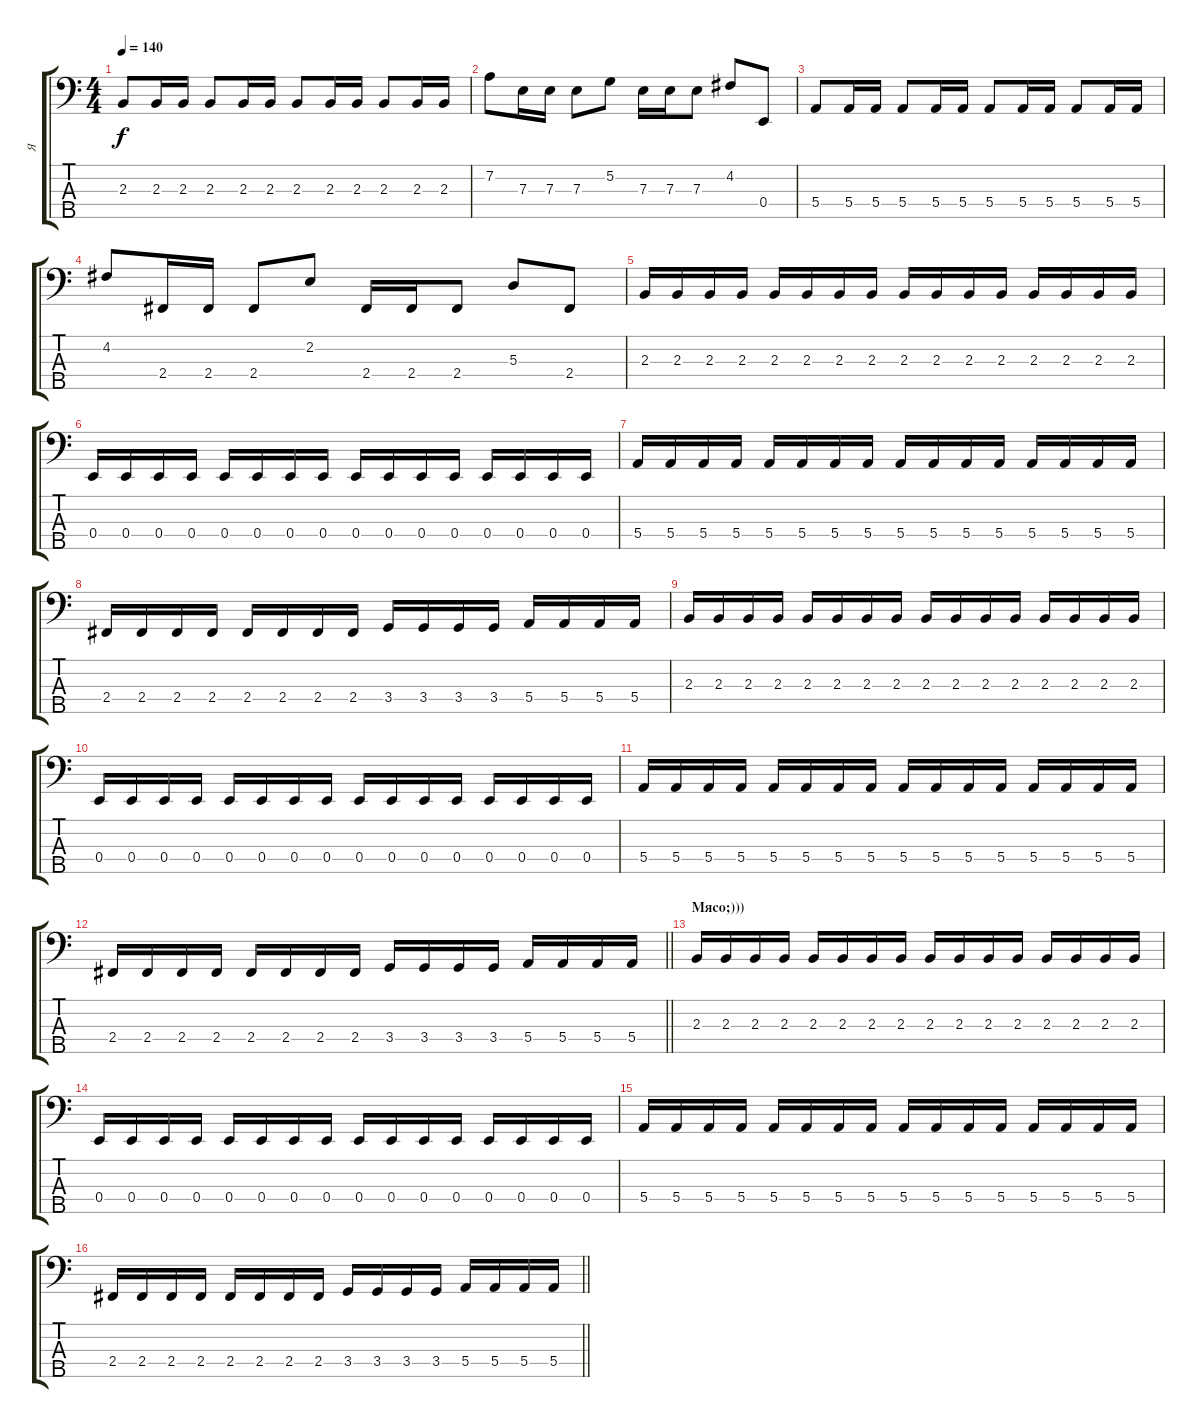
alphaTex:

\track ("Я" "Я") {instrument electricbassfinger}
\staff {score tabs}
\tuning (G2 D2 A1 E1 B0) {hide}
\ts (4 4)
\tempo 140
\clef f4
\ks c
2.3.8{dy f} 2.3.16 2.3.16 2.3.8 2.3.16 2.3.16 2.3.8 2.3.16 2.3.16 2.3.8 2.3.16 2.3.16 |
7.2.8 7.3.16 7.3.16 7.3.8 5.2.8 7.3.16 7.3.16 7.3.8 4.2.8 0.4.8 |
5.4.8 5.4.16 5.4.16 5.4.8 5.4.16 5.4.16 5.4.8 5.4.16 5.4.16 5.4.8 5.4.16 5.4.16 |
4.2.8 2.4.16 2.4.16 2.4.8 2.2.8 2.4.16 2.4.16 2.4.8 5.3.8 2.4.8 |
2.3.16 2.3.16 2.3.16 2.3.16 2.3.16 2.3.16 2.3.16 2.3.16 2.3.16 2.3.16 2.3.16 2.3.16 2.3.16 2.3.16 2.3.16 2.3.16 |
0.4.16 0.4.16 0.4.16 0.4.16 0.4.16 0.4.16 0.4.16 0.4.16 0.4.16 0.4.16 0.4.16 0.4.16 0.4.16 0.4.16 0.4.16 0.4.16 |
5.4.16 5.4.16 5.4.16 5.4.16 5.4.16 5.4.16 5.4.16 5.4.16 5.4.16 5.4.16 5.4.16 5.4.16 5.4.16 5.4.16 5.4.16 5.4.16 |
2.4.16 2.4.16 2.4.16 2.4.16 2.4.16 2.4.16 2.4.16 2.4.16 3.4.16 3.4.16 3.4.16 3.4.16 5.4.16 5.4.16 5.4.16 5.4.16 |
2.3.16 2.3.16 2.3.16 2.3.16 2.3.16 2.3.16 2.3.16 2.3.16 2.3.16 2.3.16 2.3.16 2.3.16 2.3.16 2.3.16 2.3.16 2.3.16 |
0.4.16 0.4.16 0.4.16 0.4.16 0.4.16 0.4.16 0.4.16 0.4.16 0.4.16 0.4.16 0.4.16 0.4.16 0.4.16 0.4.16 0.4.16 0.4.16 |
5.4.16 5.4.16 5.4.16 5.4.16 5.4.16 5.4.16 5.4.16 5.4.16 5.4.16 5.4.16 5.4.16 5.4.16 5.4.16 5.4.16 5.4.16 5.4.16 |
\barLineRight lightlight
2.4.16 2.4.16 2.4.16 2.4.16 2.4.16 2.4.16 2.4.16 2.4.16 3.4.16 3.4.16 3.4.16 3.4.16 5.4.16 5.4.16 5.4.16 5.4.16 |
\section ("" "Мясо;)))")
2.3.16 2.3.16 2.3.16 2.3.16 2.3.16 2.3.16 2.3.16 2.3.16 2.3.16 2.3.16 2.3.16 2.3.16 2.3.16 2.3.16 2.3.16 2.3.16 |
0.4.16 0.4.16 0.4.16 0.4.16 0.4.16 0.4.16 0.4.16 0.4.16 0.4.16 0.4.16 0.4.16 0.4.16 0.4.16 0.4.16 0.4.16 0.4.16 |
5.4.16 5.4.16 5.4.16 5.4.16 5.4.16 5.4.16 5.4.16 5.4.16 5.4.16 5.4.16 5.4.16 5.4.16 5.4.16 5.4.16 5.4.16 5.4.16 |
\barLineRight lightlight
2.4.16 2.4.16 2.4.16 2.4.16 2.4.16 2.4.16 2.4.16 2.4.16 3.4.16 3.4.16 3.4.16 3.4.16 5.4.16 5.4.16 5.4.16 5.4.16
